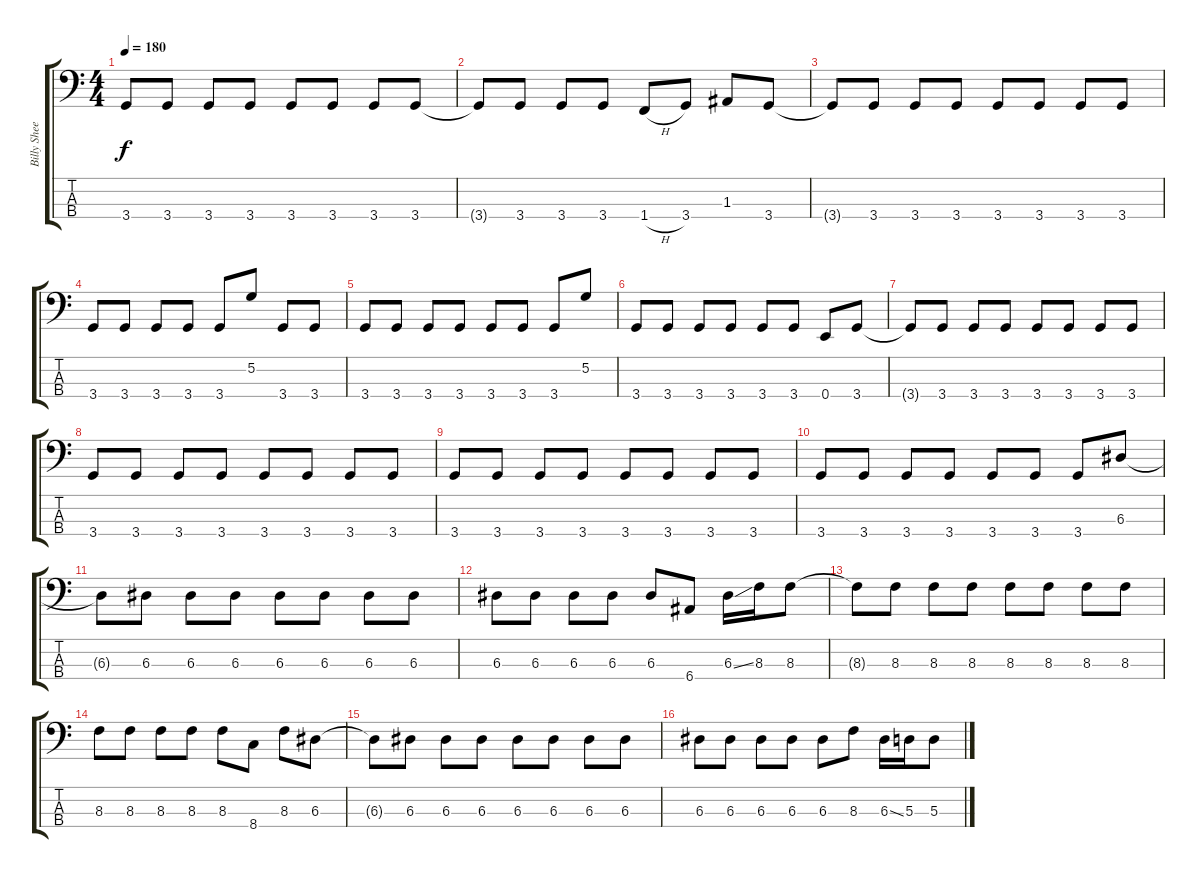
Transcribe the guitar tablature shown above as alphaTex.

\track ("Billy Sheehan" "Billy Shee") {instrument electricbassfinger}
\staff {score tabs}
\tuning (G2 D2 A1 E1) {hide}
\ts (4 4)
\tempo 180
\clef f4
\ks c
3.4.8{dy f} 3.4.8 3.4.8 3.4.8 3.4.8 3.4.8 3.4.8 3.4.8 |
3.4{t}.8 3.4.8 3.4.8 3.4.8 1.4{h}.8 3.4.8 1.3.8 3.4.8 |
3.4{t}.8 3.4.8 3.4.8 3.4.8 3.4.8 3.4.8 3.4.8 3.4.8 |
3.4.8 3.4.8 3.4.8 3.4.8 3.4.8 5.2.8 3.4.8 3.4.8 |
3.4.8 3.4.8 3.4.8 3.4.8 3.4.8 3.4.8 3.4.8 5.2.8 |
3.4.8 3.4.8 3.4.8 3.4.8 3.4.8 3.4.8 0.4.8 3.4.8 |
3.4{t}.8 3.4.8 3.4.8 3.4.8 3.4.8 3.4.8 3.4.8 3.4.8 |
3.4.8 3.4.8 3.4.8 3.4.8 3.4.8 3.4.8 3.4.8 3.4.8 |
3.4.8 3.4.8 3.4.8 3.4.8 3.4.8 3.4.8 3.4.8 3.4.8 |
3.4.8 3.4.8 3.4.8 3.4.8 3.4.8 3.4.8 3.4.8 6.3.8 |
6.3{t}.8 6.3.8 6.3.8 6.3.8 6.3.8 6.3.8 6.3.8 6.3.8 |
6.3.8 6.3.8 6.3.8 6.3.8 6.3.8 6.4.8 6.3{ss}.16 8.3.16 8.3.8 |
8.3{t}.8 8.3.8 8.3.8 8.3.8 8.3.8 8.3.8 8.3.8 8.3.8 |
8.3.8 8.3.8 8.3.8 8.3.8 8.3.8 8.4.8 8.3.8 6.3.8 |
6.3{t}.8 6.3.8 6.3.8 6.3.8 6.3.8 6.3.8 6.3.8 6.3.8 |
6.3.8 6.3.8 6.3.8 6.3.8 6.3.8 8.3.8 6.3{ss}.16 5.3.16 5.3.8
